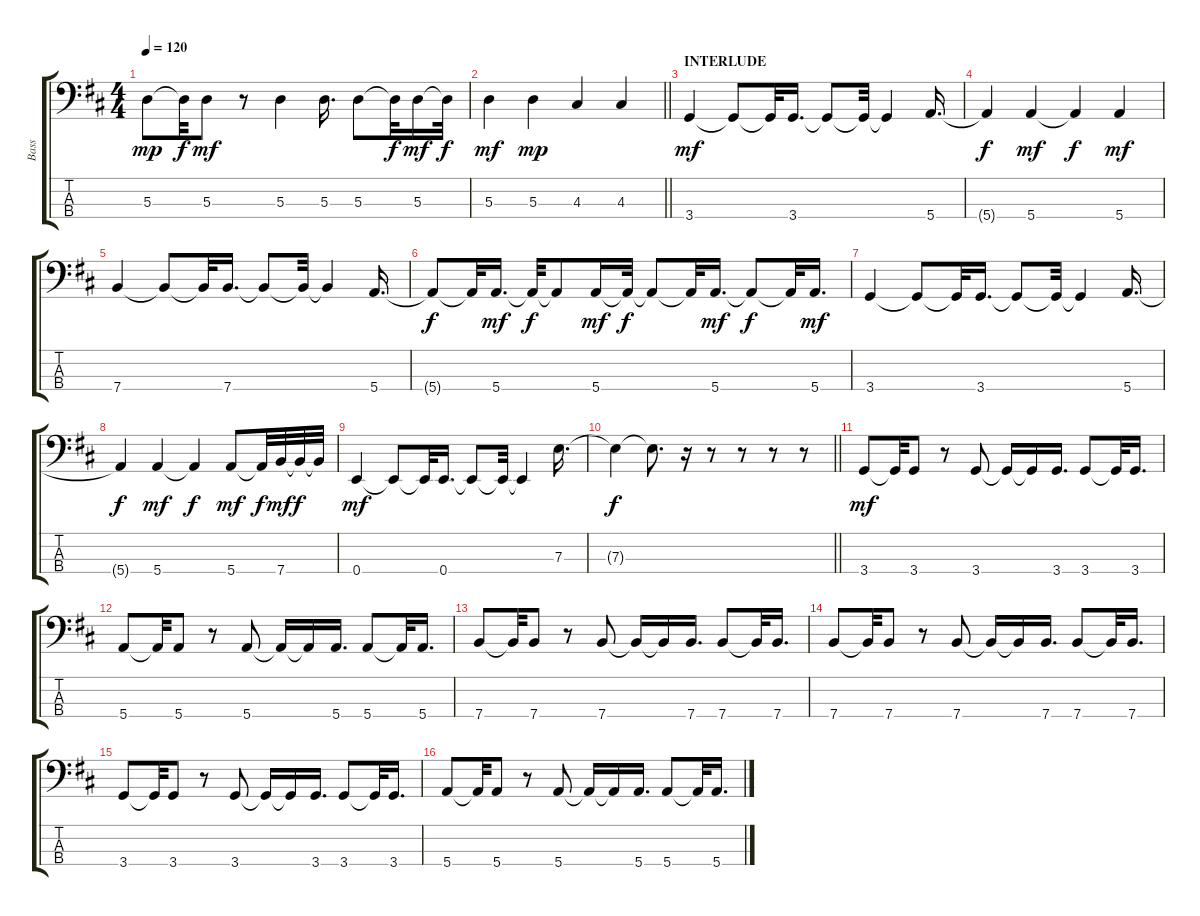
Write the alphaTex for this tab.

\track ("Bass" "Bass") {instrument acousticbass}
\staff {score tabs}
\tuning (G2 D2 A1 E1) {hide}
\ts (4 4)
\tempo 120
\clef f4
\ks d
5.3.8{dy mp} 5.3{t}.32{dy f} 5.3.8{dy mf} r.8 5.3.4 5.3.16{d} 5.3.8 5.3{t}.32{dy f} 5.3.16{dy mf} 5.3{t}.32{dy f} |
\barLineRight lightlight
5.3.4{dy mf} 5.3.4{dy mp} 4.3.4 4.3.4 |
\section ("" "INTERLUDE")
3.4.4{dy mf} 3.4{t}.8 3.4{t}.32 3.4.16{d} 3.4{t}.8 3.4{t}.32 3.4{t}.4 5.4.16{d} |
5.4{t}.4{dy f} 5.4.4{dy mf} 5.4{t}.4{dy f} 5.4.4{dy mf} |
7.4.4 7.4{t}.8 7.4{t}.32 7.4.16{d} 7.4{t}.8 7.4{t}.32 7.4{t}.4 5.4.16{d} |
5.4{t}.8{dy f} 5.4{t}.32 5.4.16{d dy mf} 5.4{t}.32{dy f} 5.4{t}.8 5.4.16{dy mf} 5.4{t}.32{dy f} 5.4{t}.8 5.4{t}.32 5.4.16{d dy mf} 5.4{t}.8{dy f} 5.4{t}.32 5.4.16{d dy mf} |
3.4.4 3.4{t}.8 3.4{t}.32 3.4.16{d} 3.4{t}.8 3.4{t}.32 3.4{t}.4 5.4.16{d} |
5.4{t}.4{dy f} 5.4.4{dy mf} 5.4{t}.4{dy f} 5.4.8{dy mf} 5.4{t}.32{dy f} 7.4.32{dy mf} 7.4{t}.32{dy f} 7.4{t}.32 |
0.4.4{dy mf} 0.4{t}.8 0.4{t}.32 0.4.16{d} 0.4{t}.8 0.4{t}.32 0.4{t}.4 7.3.16{d} |
\barLineRight lightlight
7.3{t}.4{dy f} 7.3{t}.8{d} r.16 r.8 r.8 r.8 r.8 |
\section ("" "")
3.4.8{dy mf} 3.4{t}.32 3.4.8 r.8 3.4.8 3.4{t}.16 3.4{t}.16 3.4.16{d} 3.4.8 3.4{t}.32 3.4.16{d} |
5.4.8 5.4{t}.32 5.4.8 r.8 5.4.8 5.4{t}.16 5.4{t}.16 5.4.16{d} 5.4.8 5.4{t}.32 5.4.16{d} |
7.4.8 7.4{t}.32 7.4.8 r.8 7.4.8 7.4{t}.16 7.4{t}.16 7.4.16{d} 7.4.8 7.4{t}.32 7.4.16{d} |
7.4.8 7.4{t}.32 7.4.8 r.8 7.4.8 7.4{t}.16 7.4{t}.16 7.4.16{d} 7.4.8 7.4{t}.32 7.4.16{d} |
3.4.8 3.4{t}.32 3.4.8 r.8 3.4.8 3.4{t}.16 3.4{t}.16 3.4.16{d} 3.4.8 3.4{t}.32 3.4.16{d} |
5.4.8 5.4{t}.32 5.4.8 r.8 5.4.8 5.4{t}.16 5.4{t}.16 5.4.16{d} 5.4.8 5.4{t}.32 5.4.16{d}
